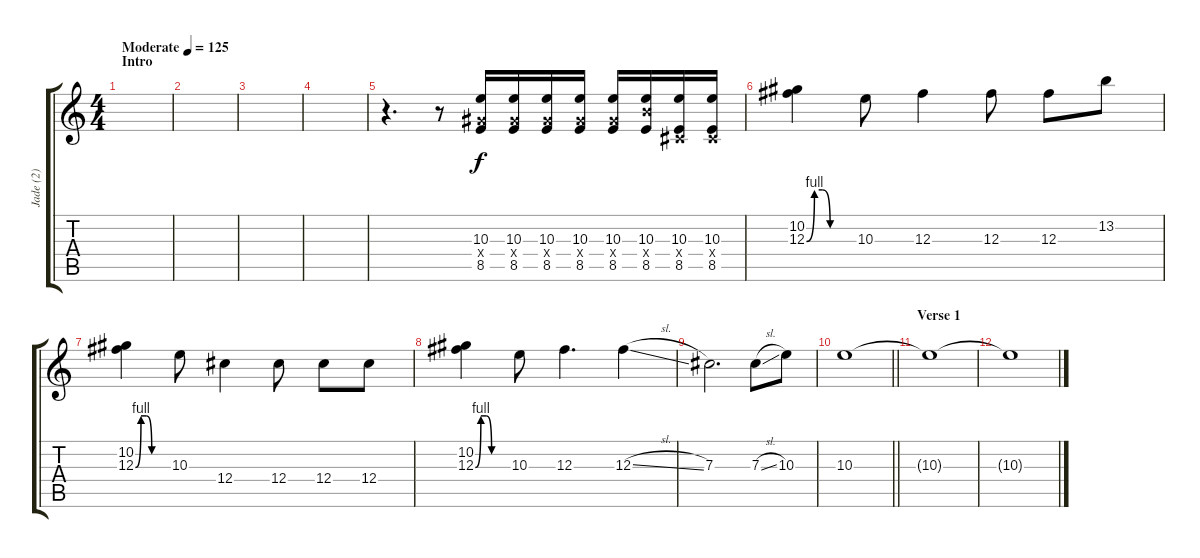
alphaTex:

\track ("Jade (2)" "Jade (2)") {instrument overdrivenguitar}
\staff {score tabs}
\tuning (Eb4 Bb3 Gb3 Db3 Ab2 Eb2) {hide}
\ts (4 4)
\section ("" "Intro")
\tempo (125 "Moderate")
\clef g2
\ks c
|
|
|
|
r.4{d} r.8 (10.3 7.4{x} 8.5).16 (10.3 7.4{x} 8.5).16 (10.3 7.4{x} 8.5).16 (10.3 7.4{x} 8.5).16 (10.3 7.4{x} 8.5).16 (10.3 10.4{x} 8.5).16 (10.3 0.4{x} 8.5).16 (10.3 0.4{x} 8.5).16 |
(10.2 12.3{be (custom 0 0 10 4 20 4 30 0 60 0)}).4 10.3.8 12.3.4 12.3.8 12.3.8 13.2.8 |
(10.2 12.3{be (custom 0 0 10 4 20 4 30 0 60 0)}).4 10.3.8 12.4.4 12.4.8 12.4.8 12.4.8 |
(10.2 12.3{be (custom 0 0 10 4 20 4 30 0 60 0)}).4 10.3.8 12.3.4{d} 12.3{sl}.4 |
7.3.2{d} 7.3{sl}.8 10.3.8 |
\barLineRight lightlight
10.3.1 |
\section ("" "Verse 1")
10.3{t}.1 |
10.3{t}.1
